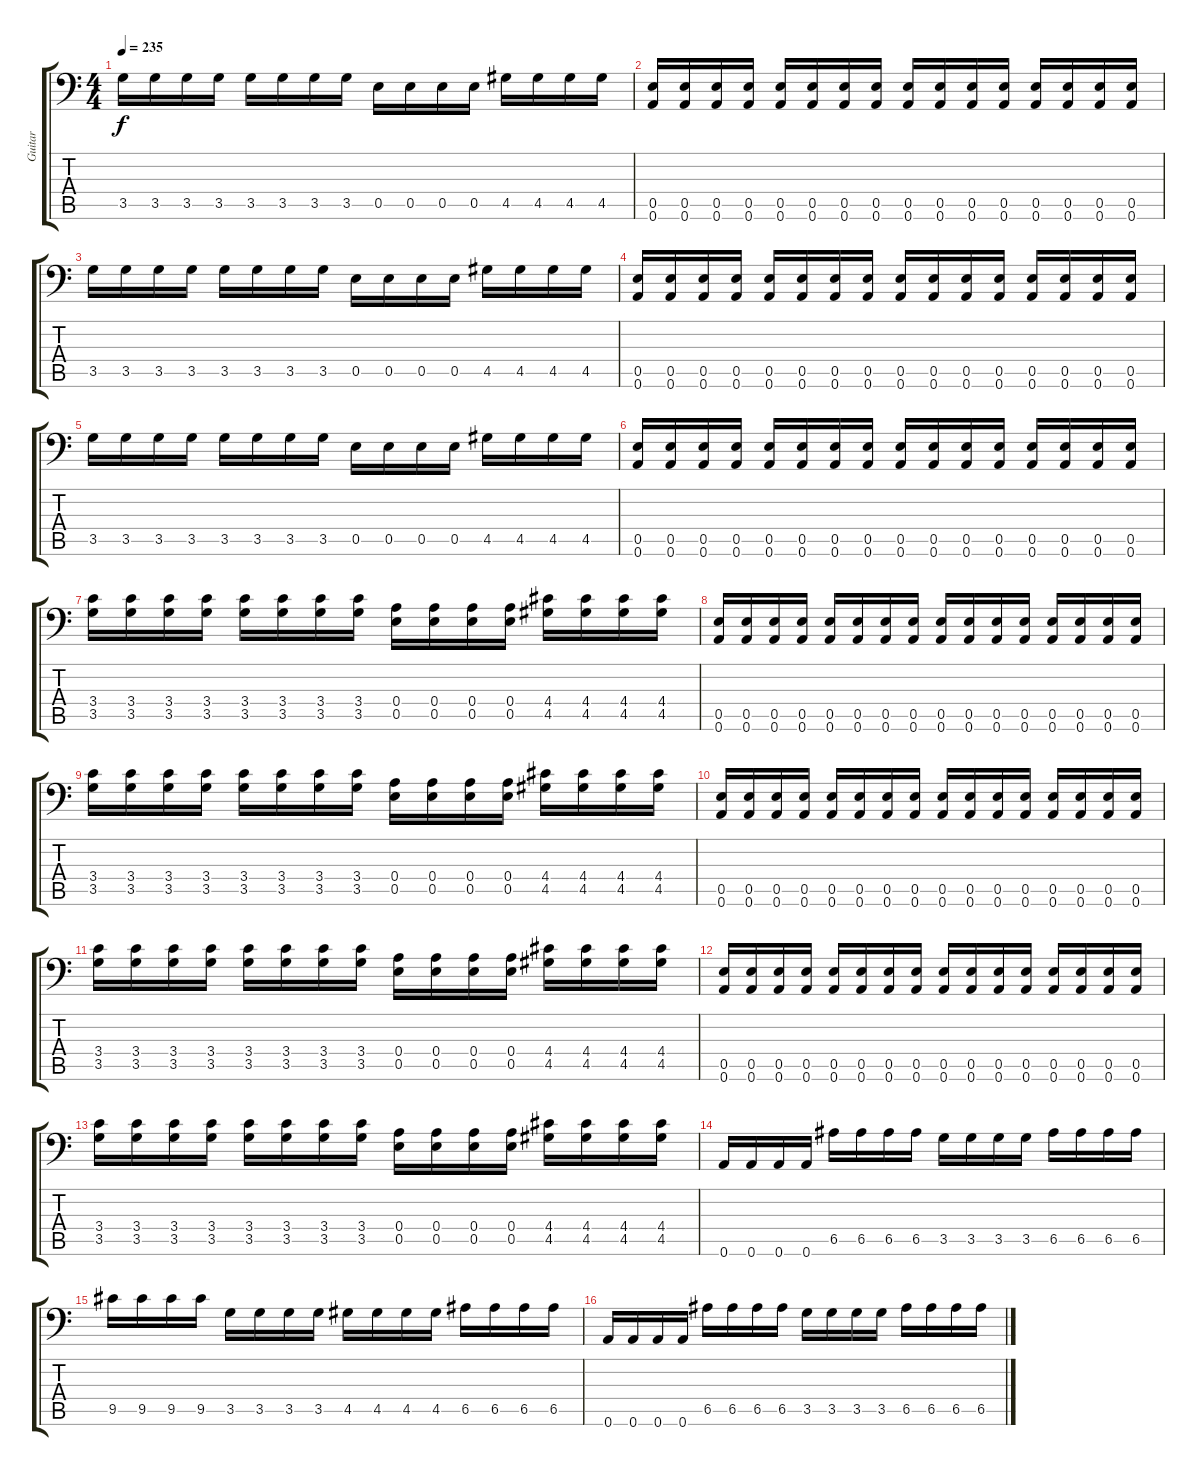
\track ("Guitar" "Guitar") {instrument distortionguitar}
\staff {score tabs}
\tuning (B3 Gb3 D3 A2 E2 A1) {hide}
\ts (4 4)
\tempo 235
\clef f4
\ks c
3.5.16{dy f} 3.5.16 3.5.16 3.5.16 3.5.16 3.5.16 3.5.16 3.5.16 0.5.16 0.5.16 0.5.16 0.5.16 4.5.16 4.5.16 4.5.16 4.5.16 |
(0.5 0.6).16 (0.5 0.6).16 (0.5 0.6).16 (0.5 0.6).16 (0.5 0.6).16 (0.5 0.6).16 (0.5 0.6).16 (0.5 0.6).16 (0.5 0.6).16 (0.5 0.6).16 (0.5 0.6).16 (0.5 0.6).16 (0.5 0.6).16 (0.5 0.6).16 (0.5 0.6).16 (0.5 0.6).16 |
3.5.16 3.5.16 3.5.16 3.5.16 3.5.16 3.5.16 3.5.16 3.5.16 0.5.16 0.5.16 0.5.16 0.5.16 4.5.16 4.5.16 4.5.16 4.5.16 |
(0.5 0.6).16 (0.5 0.6).16 (0.5 0.6).16 (0.5 0.6).16 (0.5 0.6).16 (0.5 0.6).16 (0.5 0.6).16 (0.5 0.6).16 (0.5 0.6).16 (0.5 0.6).16 (0.5 0.6).16 (0.5 0.6).16 (0.5 0.6).16 (0.5 0.6).16 (0.5 0.6).16 (0.5 0.6).16 |
3.5.16 3.5.16 3.5.16 3.5.16 3.5.16 3.5.16 3.5.16 3.5.16 0.5.16 0.5.16 0.5.16 0.5.16 4.5.16 4.5.16 4.5.16 4.5.16 |
(0.5 0.6).16 (0.5 0.6).16 (0.5 0.6).16 (0.5 0.6).16 (0.5 0.6).16 (0.5 0.6).16 (0.5 0.6).16 (0.5 0.6).16 (0.5 0.6).16 (0.5 0.6).16 (0.5 0.6).16 (0.5 0.6).16 (0.5 0.6).16 (0.5 0.6).16 (0.5 0.6).16 (0.5 0.6).16 |
(3.4 3.5).16 (3.4 3.5).16 (3.4 3.5).16 (3.4 3.5).16 (3.4 3.5).16 (3.4 3.5).16 (3.4 3.5).16 (3.4 3.5).16 (0.4 0.5).16 (0.4 0.5).16 (0.4 0.5).16 (0.4 0.5).16 (4.4 4.5).16 (4.4 4.5).16 (4.4 4.5).16 (4.4 4.5).16 |
(0.5 0.6).16 (0.5 0.6).16 (0.5 0.6).16 (0.5 0.6).16 (0.5 0.6).16 (0.5 0.6).16 (0.5 0.6).16 (0.5 0.6).16 (0.5 0.6).16 (0.5 0.6).16 (0.5 0.6).16 (0.5 0.6).16 (0.5 0.6).16 (0.5 0.6).16 (0.5 0.6).16 (0.5 0.6).16 |
(3.4 3.5).16 (3.4 3.5).16 (3.4 3.5).16 (3.4 3.5).16 (3.4 3.5).16 (3.4 3.5).16 (3.4 3.5).16 (3.4 3.5).16 (0.4 0.5).16 (0.4 0.5).16 (0.4 0.5).16 (0.4 0.5).16 (4.4 4.5).16 (4.4 4.5).16 (4.4 4.5).16 (4.4 4.5).16 |
(0.5 0.6).16 (0.5 0.6).16 (0.5 0.6).16 (0.5 0.6).16 (0.5 0.6).16 (0.5 0.6).16 (0.5 0.6).16 (0.5 0.6).16 (0.5 0.6).16 (0.5 0.6).16 (0.5 0.6).16 (0.5 0.6).16 (0.5 0.6).16 (0.5 0.6).16 (0.5 0.6).16 (0.5 0.6).16 |
(3.4 3.5).16 (3.4 3.5).16 (3.4 3.5).16 (3.4 3.5).16 (3.4 3.5).16 (3.4 3.5).16 (3.4 3.5).16 (3.4 3.5).16 (0.4 0.5).16 (0.4 0.5).16 (0.4 0.5).16 (0.4 0.5).16 (4.4 4.5).16 (4.4 4.5).16 (4.4 4.5).16 (4.4 4.5).16 |
(0.5 0.6).16 (0.5 0.6).16 (0.5 0.6).16 (0.5 0.6).16 (0.5 0.6).16 (0.5 0.6).16 (0.5 0.6).16 (0.5 0.6).16 (0.5 0.6).16 (0.5 0.6).16 (0.5 0.6).16 (0.5 0.6).16 (0.5 0.6).16 (0.5 0.6).16 (0.5 0.6).16 (0.5 0.6).16 |
(3.4 3.5).16 (3.4 3.5).16 (3.4 3.5).16 (3.4 3.5).16 (3.4 3.5).16 (3.4 3.5).16 (3.4 3.5).16 (3.4 3.5).16 (0.4 0.5).16 (0.4 0.5).16 (0.4 0.5).16 (0.4 0.5).16 (4.4 4.5).16 (4.4 4.5).16 (4.4 4.5).16 (4.4 4.5).16 |
0.6.16 0.6.16 0.6.16 0.6.16 6.5.16 6.5.16 6.5.16 6.5.16 3.5.16 3.5.16 3.5.16 3.5.16 6.5.16 6.5.16 6.5.16 6.5.16 |
9.5.16 9.5.16 9.5.16 9.5.16 3.5.16 3.5.16 3.5.16 3.5.16 4.5.16 4.5.16 4.5.16 4.5.16 6.5.16 6.5.16 6.5.16 6.5.16 |
0.6.16 0.6.16 0.6.16 0.6.16 6.5.16 6.5.16 6.5.16 6.5.16 3.5.16 3.5.16 3.5.16 3.5.16 6.5.16 6.5.16 6.5.16 6.5.16
